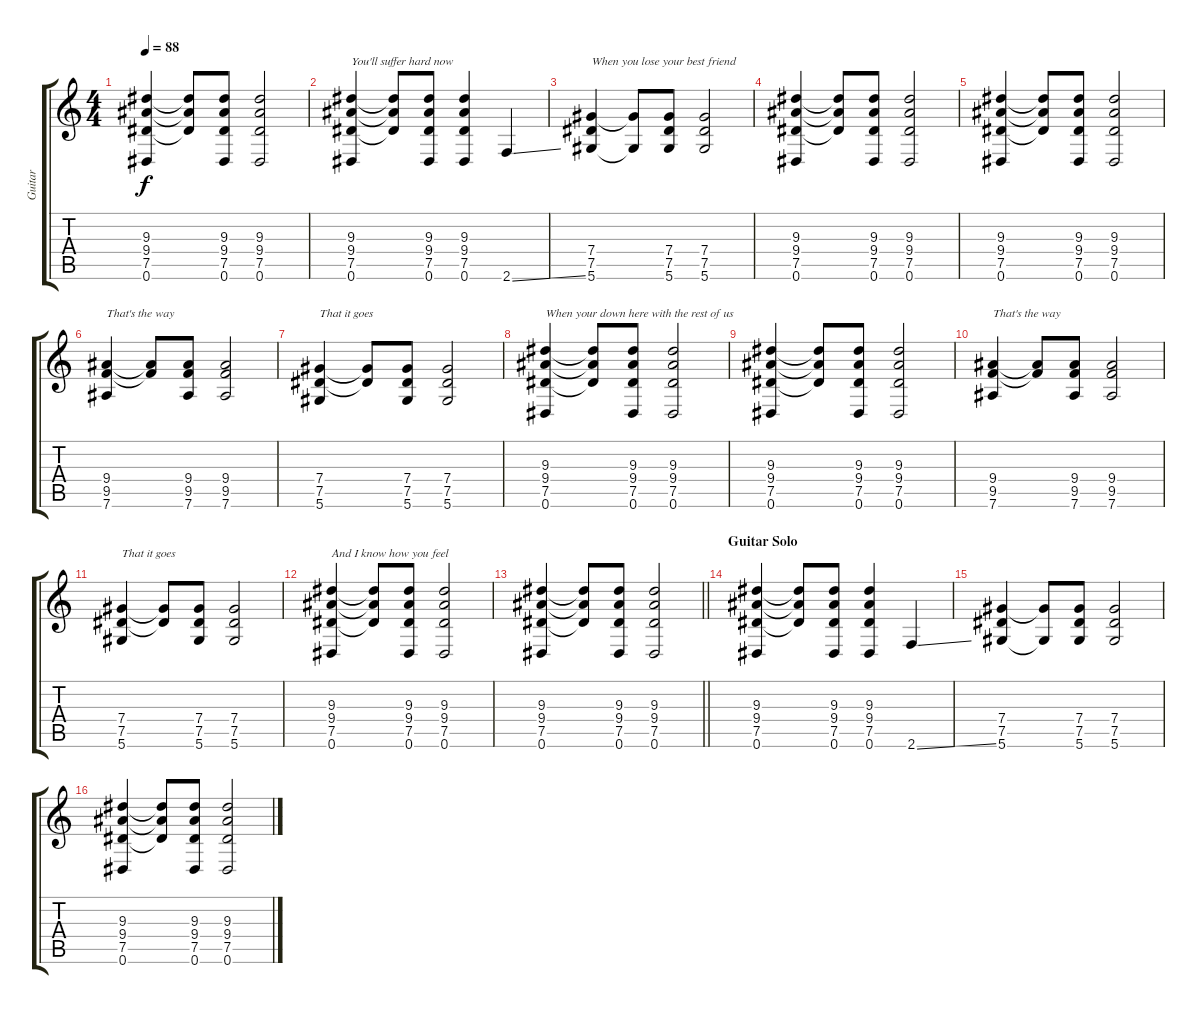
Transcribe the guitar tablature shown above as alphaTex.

\track ("Guitar" "Guitar") {instrument distortionguitar}
\staff {score tabs}
\tuning (Eb4 Bb3 Gb3 Db3 Ab2 Eb2) {hide}
\ts (4 4)
\tempo 88
\clef g2
\ks c
(9.3 9.4 7.5 0.6).4{dy f} (9.3{t} 9.4{t} 7.5{t}).8 (9.3 9.4 7.5 0.6).8 (9.3 9.4 7.5 0.6).2 |
(9.3 9.4 7.5 0.6).4{txt "You'll suffer hard now"} (9.3{t} 9.4{t} 7.5{t}).8 (9.3 9.4 7.5 0.6).8 (9.3 9.4 7.5 0.6).4 2.6{ss}.4 |
(7.4 7.5 5.6).4{txt "When you lose your best friend"} (7.4{t} 5.6{t}).8 (7.4 7.5 5.6).8 (7.4 7.5 5.6).2 |
(9.3 9.4 7.5 0.6).4 (9.3{t} 9.4{t} 7.5{t}).8 (9.3 9.4 7.5 0.6).8 (9.3 9.4 7.5 0.6).2 |
(9.3 9.4 7.5 0.6).4 (9.3{t} 9.4{t} 7.5{t}).8 (9.3 9.4 7.5 0.6).8 (9.3 9.4 7.5 0.6).2 |
(9.4 9.5 7.6).4{txt "That's the way"} (9.4{t} 9.5{t}).8 (9.4 9.5 7.6).8 (9.4 9.5 7.6).2 |
(7.4 7.5 5.6).4{txt "That it goes"} (7.4{t} 7.5{t}).8 (7.4 7.5 5.6).8 (7.4 7.5 5.6).2 |
(9.3 9.4 7.5 0.6).4{txt "When your down here with the rest of us"} (9.3{t} 9.4{t} 7.5{t}).8 (9.3 9.4 7.5 0.6).8 (9.3 9.4 7.5 0.6).2 |
(9.3 9.4 7.5 0.6).4 (9.3{t} 9.4{t} 7.5{t}).8 (9.3 9.4 7.5 0.6).8 (9.3 9.4 7.5 0.6).2 |
(9.4 9.5 7.6).4{txt "That's the way"} (9.4{t} 9.5{t}).8 (9.4 9.5 7.6).8 (9.4 9.5 7.6).2 |
(7.4 7.5 5.6).4{txt "That it goes"} (7.4{t} 7.5{t}).8 (7.4 7.5 5.6).8 (7.4 7.5 5.6).2 |
(9.3 9.4 7.5 0.6).4{txt "And I know how you feel"} (9.3{t} 9.4{t} 7.5{t}).8 (9.3 9.4 7.5 0.6).8 (9.3 9.4 7.5 0.6).2 |
\barLineRight lightlight
(9.3 9.4 7.5 0.6).4 (9.3{t} 9.4{t} 7.5{t}).8 (9.3 9.4 7.5 0.6).8 (9.3 9.4 7.5 0.6).2 |
\section ("" "Guitar Solo")
(9.3 9.4 7.5 0.6).4 (9.3{t} 9.4{t} 7.5{t}).8 (9.3 9.4 7.5 0.6).8 (9.3 9.4 7.5 0.6).4 2.6{ss}.4 |
(7.4 7.5 5.6).4 (7.4{t} 5.6{t}).8 (7.4 7.5 5.6).8 (7.4 7.5 5.6).2 |
(9.3 9.4 7.5 0.6).4 (9.3{t} 9.4{t} 7.5{t}).8 (9.3 9.4 7.5 0.6).8 (9.3 9.4 7.5 0.6).2
